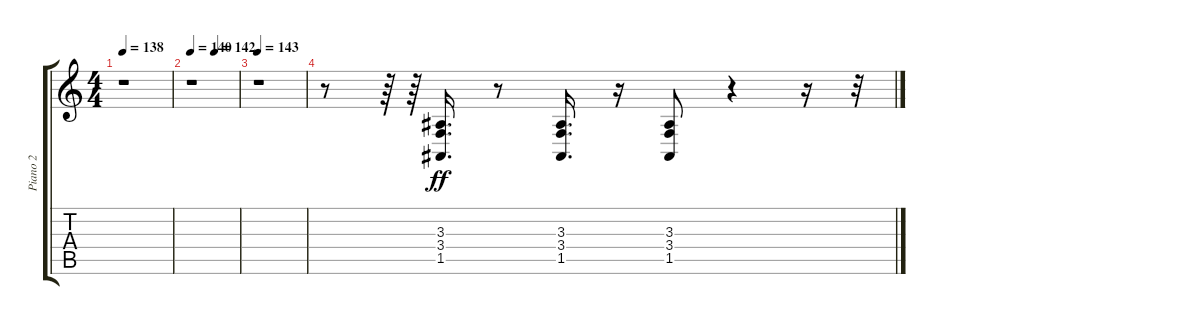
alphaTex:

\track ("Piano 2             " "Piano 2   ") {instrument brightacousticpiano}
\staff {score tabs}
\tuning (E4 B3 G3 D3 A2 E2) {hide}
\ts (4 4)
\tempo 138
\clef g2
\ks c
r.1{dy f} |
\tempo 140
\tempo (142 0.5)
r.1 |
\tempo 143
r.1 |
r.8 r.64 r.64 (3.3 3.4 1.5).16{d dy ff} r.8 (3.3 3.4 1.5).16{d} r.16 (3.3 3.4 1.5).8 r.4 r.16 r.32
